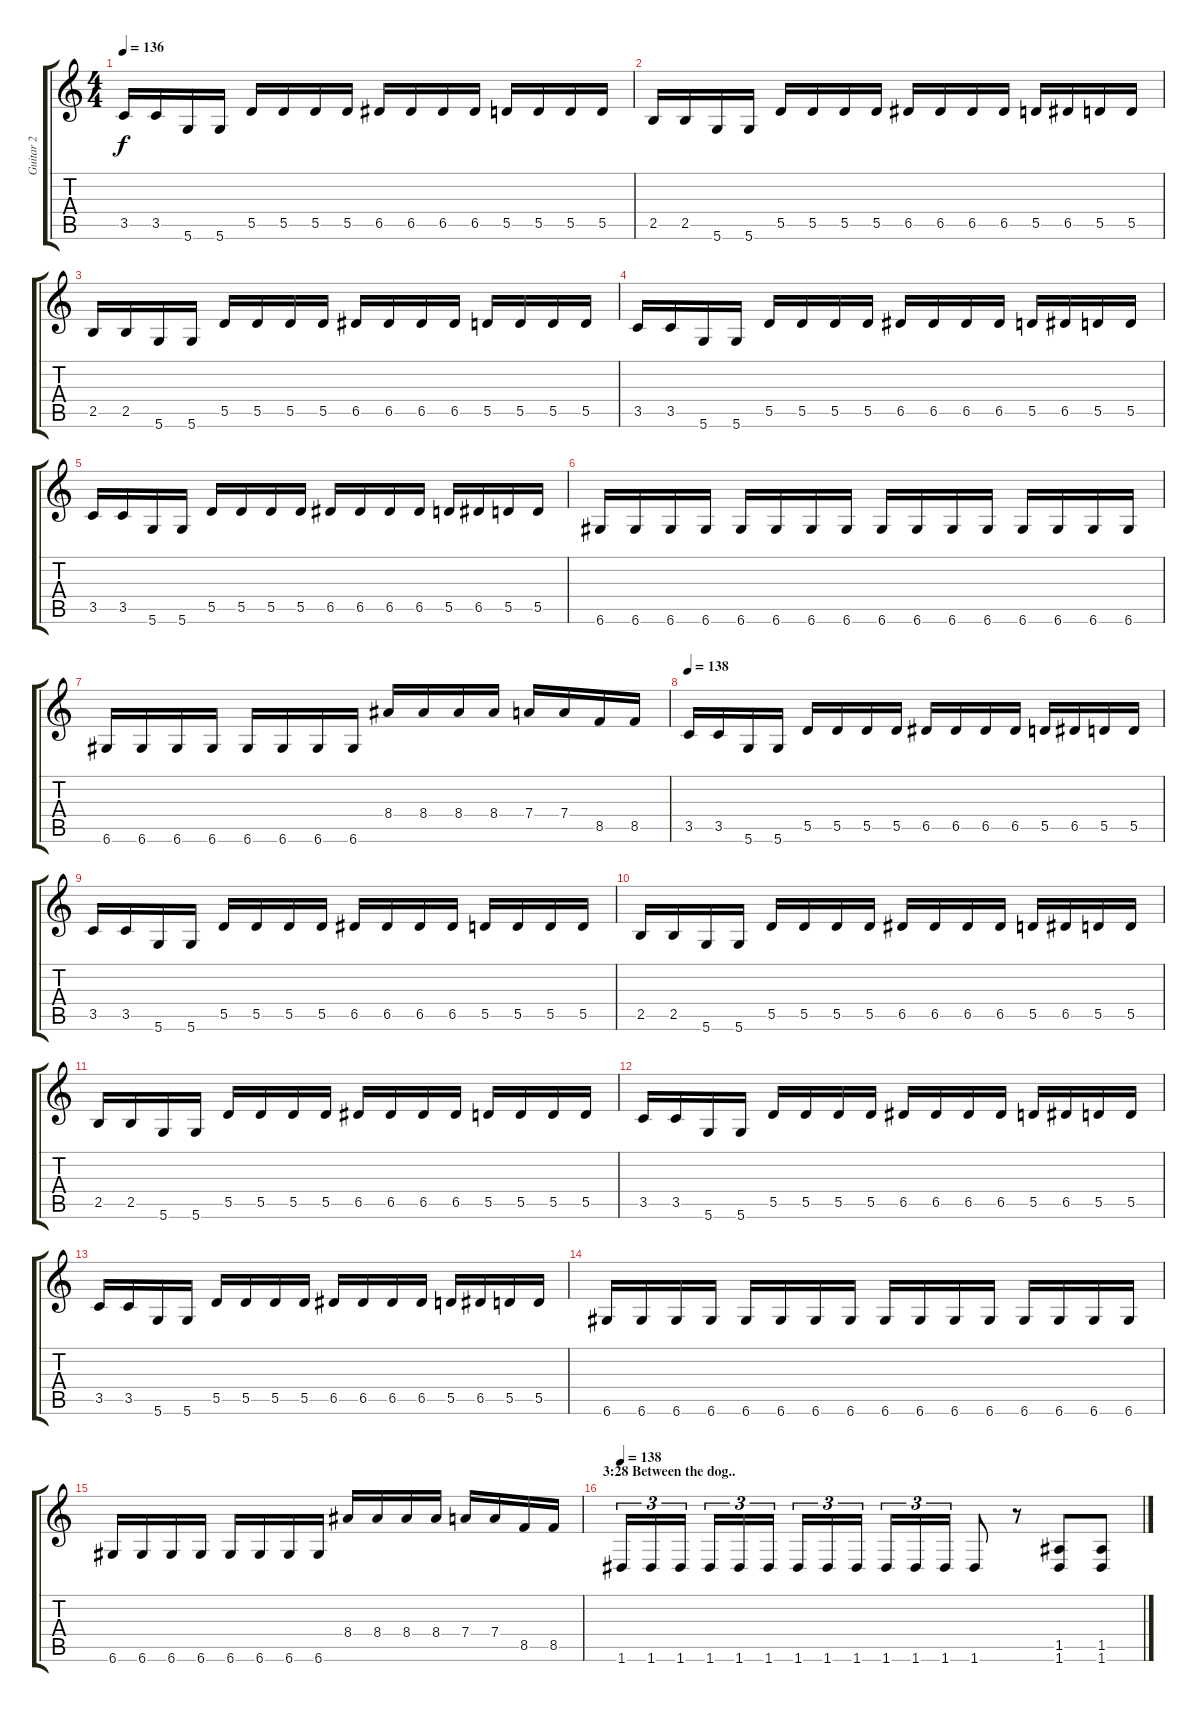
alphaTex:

\track ("Guitar 2" "Guitar 2") {instrument distortionguitar}
\staff {score tabs}
\tuning (E4 B3 G3 D3 A2 D2) {hide}
\ts (4 4)
\tempo 136
\clef g2
\ks c
3.5.16{dy f} 3.5.16 5.6.16 5.6.16 5.5.16 5.5.16 5.5.16 5.5.16 6.5.16 6.5.16 6.5.16 6.5.16 5.5.16 5.5.16 5.5.16 5.5.16 |
2.5.16 2.5.16 5.6.16 5.6.16 5.5.16 5.5.16 5.5.16 5.5.16 6.5.16 6.5.16 6.5.16 6.5.16 5.5.16 6.5.16 5.5.16 5.5.16 |
2.5.16 2.5.16 5.6.16 5.6.16 5.5.16 5.5.16 5.5.16 5.5.16 6.5.16 6.5.16 6.5.16 6.5.16 5.5.16 5.5.16 5.5.16 5.5.16 |
3.5.16 3.5.16 5.6.16 5.6.16 5.5.16 5.5.16 5.5.16 5.5.16 6.5.16 6.5.16 6.5.16 6.5.16 5.5.16 6.5.16 5.5.16 5.5.16 |
3.5.16 3.5.16 5.6.16 5.6.16 5.5.16 5.5.16 5.5.16 5.5.16 6.5.16 6.5.16 6.5.16 6.5.16 5.5.16 6.5.16 5.5.16 5.5.16 |
6.6.16 6.6.16 6.6.16 6.6.16 6.6.16 6.6.16 6.6.16 6.6.16 6.6.16 6.6.16 6.6.16 6.6.16 6.6.16 6.6.16 6.6.16 6.6.16 |
6.6.16 6.6.16 6.6.16 6.6.16 6.6.16 6.6.16 6.6.16 6.6.16 8.4.16 8.4.16 8.4.16 8.4.16 7.4.16 7.4.16 8.5.16 8.5.16 |
\tempo 138
3.5.16 3.5.16 5.6.16 5.6.16 5.5.16 5.5.16 5.5.16 5.5.16 6.5.16 6.5.16 6.5.16 6.5.16 5.5.16 6.5.16 5.5.16 5.5.16 |
3.5.16 3.5.16 5.6.16 5.6.16 5.5.16 5.5.16 5.5.16 5.5.16 6.5.16 6.5.16 6.5.16 6.5.16 5.5.16 5.5.16 5.5.16 5.5.16 |
2.5.16 2.5.16 5.6.16 5.6.16 5.5.16 5.5.16 5.5.16 5.5.16 6.5.16 6.5.16 6.5.16 6.5.16 5.5.16 6.5.16 5.5.16 5.5.16 |
2.5.16 2.5.16 5.6.16 5.6.16 5.5.16 5.5.16 5.5.16 5.5.16 6.5.16 6.5.16 6.5.16 6.5.16 5.5.16 5.5.16 5.5.16 5.5.16 |
3.5.16 3.5.16 5.6.16 5.6.16 5.5.16 5.5.16 5.5.16 5.5.16 6.5.16 6.5.16 6.5.16 6.5.16 5.5.16 6.5.16 5.5.16 5.5.16 |
3.5.16 3.5.16 5.6.16 5.6.16 5.5.16 5.5.16 5.5.16 5.5.16 6.5.16 6.5.16 6.5.16 6.5.16 5.5.16 6.5.16 5.5.16 5.5.16 |
6.6.16 6.6.16 6.6.16 6.6.16 6.6.16 6.6.16 6.6.16 6.6.16 6.6.16 6.6.16 6.6.16 6.6.16 6.6.16 6.6.16 6.6.16 6.6.16 |
6.6.16 6.6.16 6.6.16 6.6.16 6.6.16 6.6.16 6.6.16 6.6.16 8.4.16 8.4.16 8.4.16 8.4.16 7.4.16 7.4.16 8.5.16 8.5.16 |
\section ("" "3:28 Between the dog..")
\tempo 138
1.6.16{tu (3 2) volume 14} 1.6.16{tu (3 2)} 1.6.16{tu (3 2)} 1.6.16{tu (3 2)} 1.6.16{tu (3 2)} 1.6.16{tu (3 2)} 1.6.16{tu (3 2)} 1.6.16{tu (3 2)} 1.6.16{tu (3 2)} 1.6.16{tu (3 2)} 1.6.16{tu (3 2)} 1.6.16{tu (3 2)} 1.6.8 r.8 (1.5 1.6).8 (1.5 1.6).8
